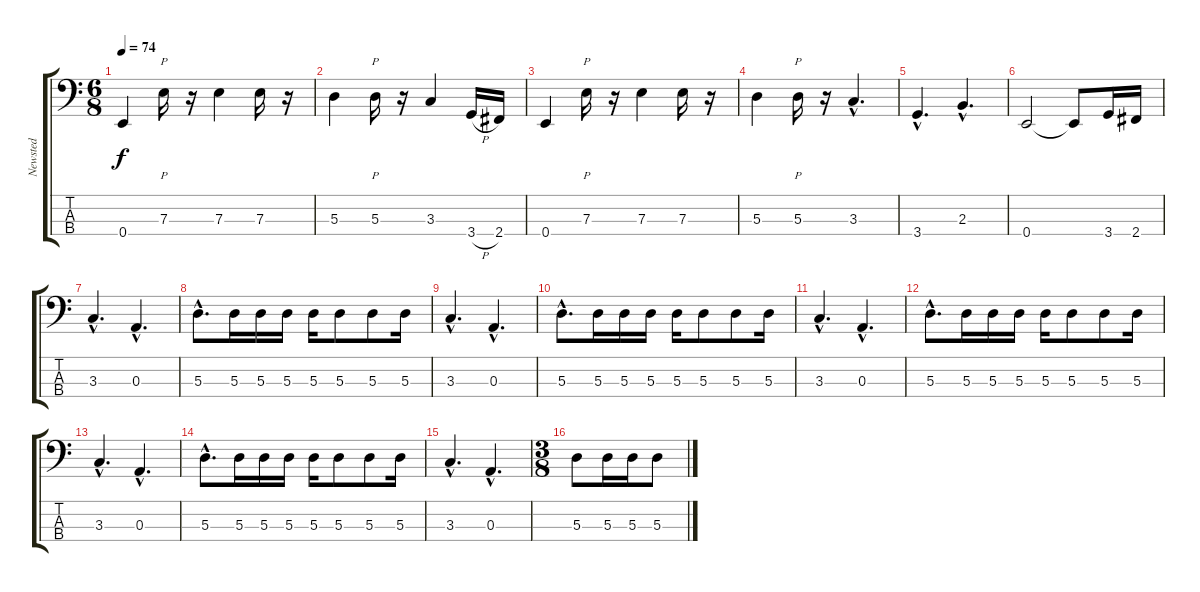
\track ("Newsted" "Newsted") {instrument electricbassfinger}
\staff {score tabs}
\tuning (G2 D2 A1 E1) {hide}
\ts (6 8)
\tempo 74
\clef f4
\ks c
0.4.4{dy f} 7.3.16{p} r.16 7.3.4 7.3.16 r.16 |
5.3.4 5.3.16{p} r.16 3.3.4 3.4{h}.16 2.4.16 |
0.4.4 7.3.16{p} r.16 7.3.4 7.3.16 r.16 |
5.3.4 5.3.16{p} r.16 3.3{hac}.4{d} |
3.4{hac}.4{d} 2.3{hac}.4{d} |
0.4.2 0.4{t}.8 3.4.16 2.4.16 |
3.3{hac}.4{d} 0.3{hac}.4{d} |
5.3{hac}.8{d} 5.3.16 5.3.16 5.3.16 5.3.16 5.3.8 5.3.8 5.3.16 |
3.3{hac}.4{d} 0.3{hac}.4{d} |
5.3{hac}.8{d} 5.3.16 5.3.16 5.3.16 5.3.16 5.3.8 5.3.8 5.3.16 |
3.3{hac}.4{d} 0.3{hac}.4{d} |
5.3{hac}.8{d} 5.3.16 5.3.16 5.3.16 5.3.16 5.3.8 5.3.8 5.3.16 |
3.3{hac}.4{d} 0.3{hac}.4{d} |
5.3{hac}.8{d} 5.3.16 5.3.16 5.3.16 5.3.16 5.3.8 5.3.8 5.3.16 |
3.3{hac}.4{d} 0.3{hac}.4{d} |
\ts (3 8)
5.3.8 5.3.16 5.3.16 5.3.8
